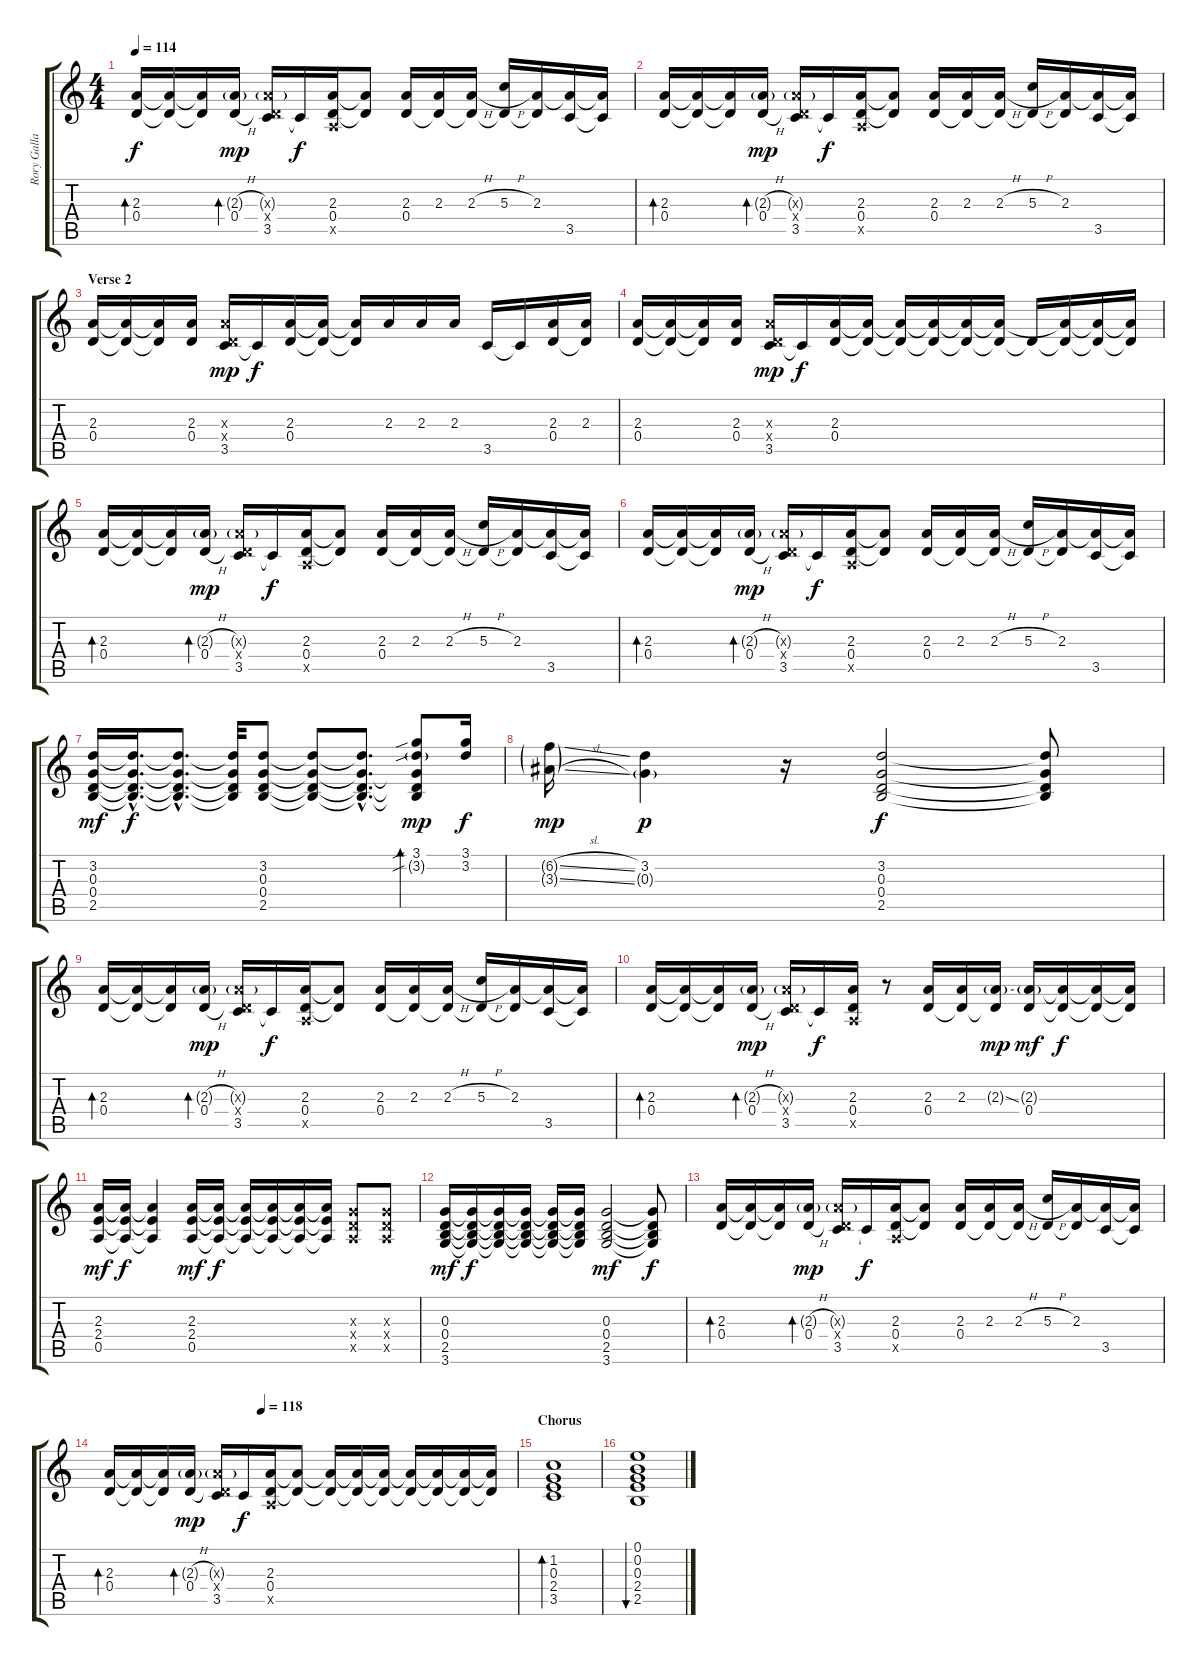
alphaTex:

\track ("Rory Gallagher (For Sound)" "Rory Galla") {instrument electricguitarclean}
\staff {score tabs}
\tuning (E4 B3 G3 D3 A2 E2) {hide}
\ts (4 4)
\tempo 114
\clef g2
\ks c
(2.3 0.4).16{bd 60 dy f} (2.3{t} 0.4{t}).16 (2.3{t} 0.4{t}).16 (2.3{h g} 0.4{h}).16{bd 120 dy mp} (2.3{g x} 0.4{x} 3.5).16 3.5{t}.16{dy f} (2.3 0.4 0.5{x}).16 (2.3{t} 0.4{t}).8 (2.3 0.4).16 (2.3 0.4{t}).16 (2.3{h} 0.4{t}).16 (5.3{h} 0.4{t}).16 (2.3 0.4{t}).16 (2.3{t} 3.5).16 (2.3{t} 3.5{t}).16 |
(2.3 0.4).16{bd 60} (2.3{t} 0.4{t}).16 (2.3{t} 0.4{t}).16 (2.3{h g} 0.4{h}).16{bd 120 dy mp} (2.3{g x} 0.4{x} 3.5).16 3.5{t}.16{dy f} (2.3 0.4 0.5{x}).16 (2.3{t} 0.4{t}).8 (2.3 0.4).16 (2.3 0.4{t}).16 (2.3{h} 0.4{t}).16 (5.3{h} 0.4{t}).16 (2.3 0.4{t}).16 (2.3{t} 3.5).16 (2.3{t} 3.5{t}).16 |
\section ("" "Verse 2")
(2.3 0.4).16 (2.3{t} 0.4{t}).16 (2.3{t} 0.4{t}).16 (2.3 0.4).16 (2.3{x} 0.4{x} 3.5).16{dy mp} 3.5{t}.16{dy f} (2.3 0.4).16 (2.3{t} 0.4{t}).16 (2.3{t} 0.4{t}).16 2.3.16 2.3.16 2.3.16 3.5.16 3.5{t}.16 (2.3 0.4).16 (2.3 0.4{t}).16 |
(2.3 0.4).16 (2.3{t} 0.4{t}).16 (2.3{t} 0.4{t}).16 (2.3 0.4).16 (2.3{x} 0.4{x} 3.5).16{dy mp} 3.5{t}.16{dy f} (2.3 0.4).16 (2.3{t} 0.4{t}).16 (2.3{t} 0.4{t}).16 (2.3{t} 0.4{t}).16 (2.3{t} 0.4{t}).16 (2.3{t} 0.4{t}).16 0.4{t}.16 (2.3{t} 0.4{t}).16 (2.3{t} 0.4{t}).16 (2.3{t} 0.4{t}).16 |
(2.3 0.4).16{bd 60} (2.3{t} 0.4{t}).16 (2.3{t} 0.4{t}).16 (2.3{h g} 0.4{h}).16{bd 120 dy mp} (2.3{g x} 0.4{x} 3.5).16 3.5{t}.16{dy f} (2.3 0.4 0.5{x}).16 (2.3{t} 0.4{t}).8 (2.3 0.4).16 (2.3 0.4{t}).16 (2.3{h} 0.4{t}).16 (5.3{h} 0.4{t}).16 (2.3 0.4{t}).16 (2.3{t} 3.5).16 (2.3{t} 3.5{t}).16 |
(2.3 0.4).16{bd 60} (2.3{t} 0.4{t}).16 (2.3{t} 0.4{t}).16 (2.3{h g} 0.4{h}).16{bd 120 dy mp} (2.3{g x} 0.4{x} 3.5).16 3.5{t}.16{dy f} (2.3 0.4 0.5{x}).16 (2.3{t} 0.4{t}).8 (2.3 0.4).16 (2.3 0.4{t}).16 (2.3{h} 0.4{t}).16 (5.3{h} 0.4{t}).16 (2.3 0.4{t}).16 (2.3{t} 3.5).16 (2.3{t} 3.5{t}).16 |
(3.2 0.3 0.4 2.5).16{dy mf} (3.2{hac t} 0.3{hac t} 0.4{hac t} 2.5{hac t}).16{d dy f} (3.2{hac t} 0.3{hac t} 0.4{hac t} 2.5{hac t}).8{d} (3.2{t} 0.3{t} 0.4{t} 2.5{t}).32 (3.2 0.3 0.4 2.5).8 (3.2{t} 0.3{t} 0.4{t} 2.5{t}).8 (3.2{hac t} 0.3{hac t} 0.4{hac t} 2.5{hac t}).8{d} (3.1{sib} 3.2{sib g} 0.3{t} 0.4{t} 2.5{t}).8{bd 240 dy mp} (3.1 3.2).16{dy f} |
(6.2{sl g} 3.3{sl g}).16{dy mp} (3.2 0.3{g}).4{dy p} r.16 (3.2 0.3 0.4 2.5).2{dy f} (3.2{t} 0.3{t} 0.4{t} 2.5{t}).8 |
(2.3 0.4).16{bd 60} (2.3{t} 0.4{t}).16 (2.3{t} 0.4{t}).16 (2.3{h g} 0.4{h}).16{bd 120 dy mp} (2.3{g x} 0.4{x} 3.5).16 3.5{t}.16{dy f} (2.3 0.4 0.5{x}).16 (2.3{t} 0.4{t}).8 (2.3 0.4).16 (2.3 0.4{t}).16 (2.3{h} 0.4{t}).16 (5.3{h} 0.4{t}).16 (2.3 0.4{t}).16 (2.3{t} 3.5).16 (2.3{t} 3.5{t}).16 |
(2.3 0.4).16{bd 60} (2.3{t} 0.4{t}).16 (2.3{t} 0.4{t}).16 (2.3{h g} 0.4{h}).16{bd 120 dy mp} (2.3{g x} 0.4{x} 3.5).16 3.5{t}.16{dy f} (2.3 0.4 0.5{x}).16 r.8 (2.3 0.4).16 (2.3 0.4{t}).16 (2.3{ss g} 0.4{t}).16{dy mp} (2.3{g} 0.4).16{dy mf} (2.3{t} 0.4{t}).16{dy f} (2.3{t} 0.4{t}).16 (2.3{t} 0.4{t}).16 |
(2.3 2.4 0.5).16{dy mf} (2.3{t} 2.4{t} 0.5{t}).16{dy f} (2.3{t} 2.4{t} 0.5{t}).4 (2.3 2.4 0.5).16{dy mf} (2.3{t} 2.4{t} 0.5{t}).16{dy f} (2.3{t} 2.4{t} 0.5{t}).16 (2.3{t} 2.4{t} 0.5{t}).16 (2.3{t} 2.4{t} 0.5{t}).16 (2.3{t} 2.4{t} 0.5{t}).16 (0.3{x} 0.4{x} 0.5{x}).8 (0.3{x} 0.4{x} 0.5{x}).8 |
(0.3 0.4 2.5 3.6).16{dy mf} (0.3{t} 0.4{t} 2.5{t} 3.6{t}).16{dy f} (0.3{t} 0.4{t} 2.5{t} 3.6{t}).16 (0.3{t} 0.4{t} 2.5{t} 3.6{t}).16 (0.3{t} 0.4{t} 2.5{t} 3.6{t}).16 (0.3{t} 0.4{t} 2.5{t} 3.6{t}).16 (0.3 0.4 2.5 3.6).2{dy mf} (0.3{t} 0.4{t} 2.5{t} 3.6{t}).8{dy f} |
(2.3 0.4).16{bd 60} (2.3{t} 0.4{t}).16 (2.3{t} 0.4{t}).16 (2.3{h g} 0.4{h}).16{bd 120 dy mp} (2.3{g x} 0.4{x} 3.5).16 3.5{t}.16{dy f} (2.3 0.4 0.5{x}).16 (2.3{t} 0.4{t}).8 (2.3 0.4).16 (2.3 0.4{t}).16 (2.3{h} 0.4{t}).16 (5.3{h} 0.4{t}).16 (2.3 0.4{t}).16 (2.3{t} 3.5).16 (2.3{t} 3.5{t}).16 |
\tempo (118 0.375)
(2.3 0.4).16{bd 60} (2.3{t} 0.4{t}).16 (2.3{t} 0.4{t}).16 (2.3{h g} 0.4{h}).16{bd 120 dy mp} (2.3{g x} 0.4{x} 3.5).16 3.5{t}.16{dy f} (2.3 0.4 0.5{x}).16 (2.3{t} 0.4{t}).8 (2.3{t} 0.4{t}).16 (2.3{t} 0.4{t}).16 (2.3{t} 0.4{t}).16 (2.3{t} 0.4{t}).16 (2.3{t} 0.4{t}).16 (2.3{t} 0.4{t}).16 (2.3{t} 0.4{t}).16 |
\section ("" "Chorus")
(1.2 0.3 2.4 3.5).1{bd 120 volume 16} |
(0.1 0.2 0.3 2.4 2.5).1{bu 240}
